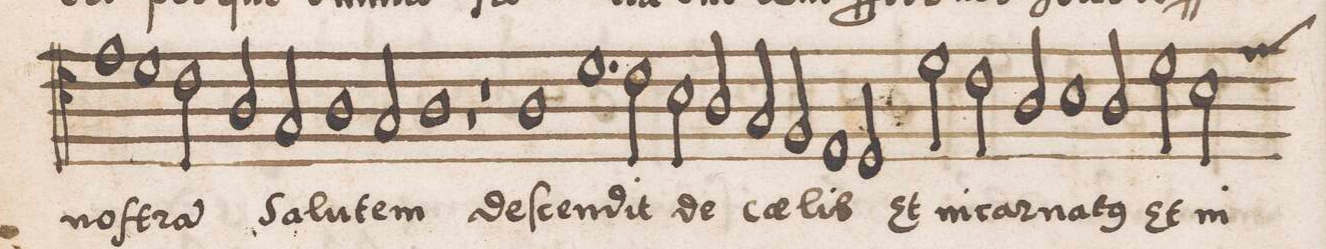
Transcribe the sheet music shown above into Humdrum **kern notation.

**kern	**text
*I"ALTVS	*
*clefC4	*
*k[]	*
*met(c|)	*
*M2/1	*
1e	noſ-
=55	=55
1d	-tra(m)
2c\	.
2A/	.
=56	=56
2G/	Sa-
1A	-lu-
2G/	-tem
=57	=57
1A	.
1r	.
=58	=58
1r	.
1A	de-
=59	=59
1.d	-ſcen-
2c\	-dit
=60	=60
2B\	de
2A/	.
2G/	c(ae)-
2F/	.
=61	=61
1E	-lis
2D/	.
2d\	Et
=62	=62
2c\	in-
2A/	-car-
1B	-na-
=63	=63
2A/	-t(us)
2d\	Et
*custos:e	*
2B\	in-
*-	*-
